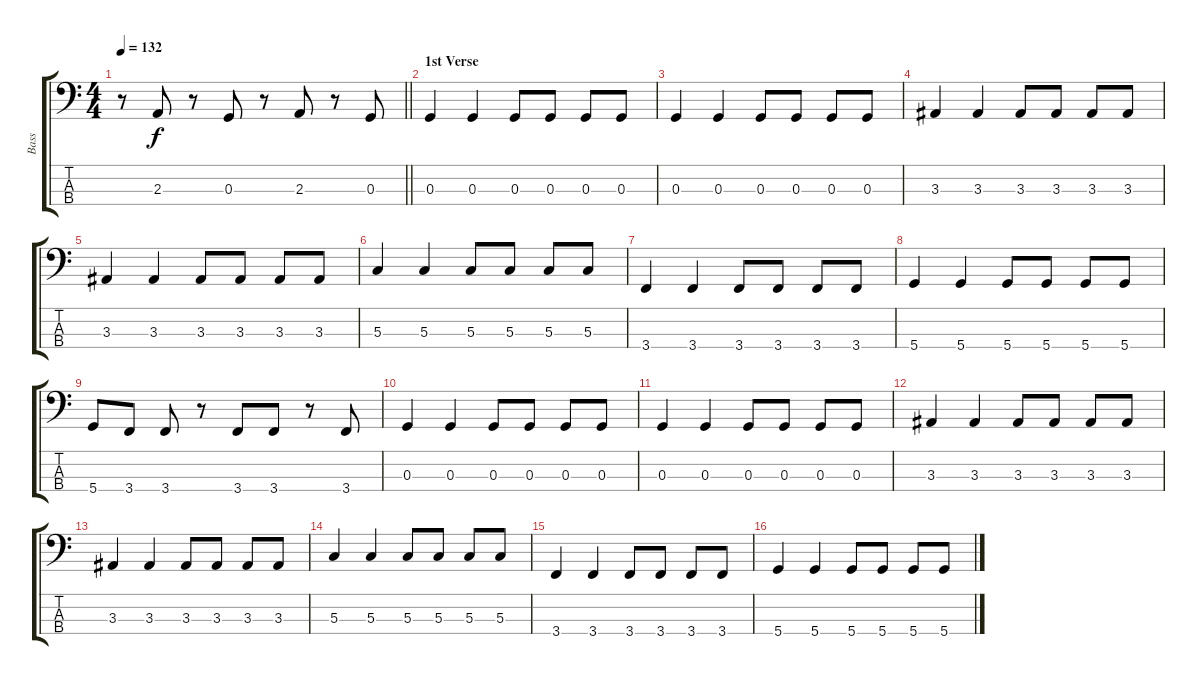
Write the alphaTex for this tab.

\track ("Bass" "Bass") {instrument electricbassfinger}
\staff {score tabs}
\tuning (F2 C2 G1 D1) {hide}
\ts (4 4)
\tempo 132
\clef f4
\barLineRight lightlight
\ks c
r.8{dy f} 2.3.8 r.8 0.3.8 r.8 2.3.8 r.8 0.3.8 |
\section ("" "1st Verse")
0.3.4 0.3.4 0.3.8 0.3.8 0.3.8 0.3.8 |
0.3.4 0.3.4 0.3.8 0.3.8 0.3.8 0.3.8 |
3.3.4 3.3.4 3.3.8 3.3.8 3.3.8 3.3.8 |
3.3.4 3.3.4 3.3.8 3.3.8 3.3.8 3.3.8 |
5.3.4 5.3.4 5.3.8 5.3.8 5.3.8 5.3.8 |
3.4.4 3.4.4 3.4.8 3.4.8 3.4.8 3.4.8 |
5.4.4 5.4.4 5.4.8 5.4.8 5.4.8 5.4.8 |
5.4.8 3.4.8 3.4.8 r.8 3.4.8 3.4.8 r.8 3.4.8 |
0.3.4 0.3.4 0.3.8 0.3.8 0.3.8 0.3.8 |
0.3.4 0.3.4 0.3.8 0.3.8 0.3.8 0.3.8 |
3.3.4 3.3.4 3.3.8 3.3.8 3.3.8 3.3.8 |
3.3.4 3.3.4 3.3.8 3.3.8 3.3.8 3.3.8 |
5.3.4 5.3.4 5.3.8 5.3.8 5.3.8 5.3.8 |
3.4.4 3.4.4 3.4.8 3.4.8 3.4.8 3.4.8 |
5.4.4 5.4.4 5.4.8 5.4.8 5.4.8 5.4.8
